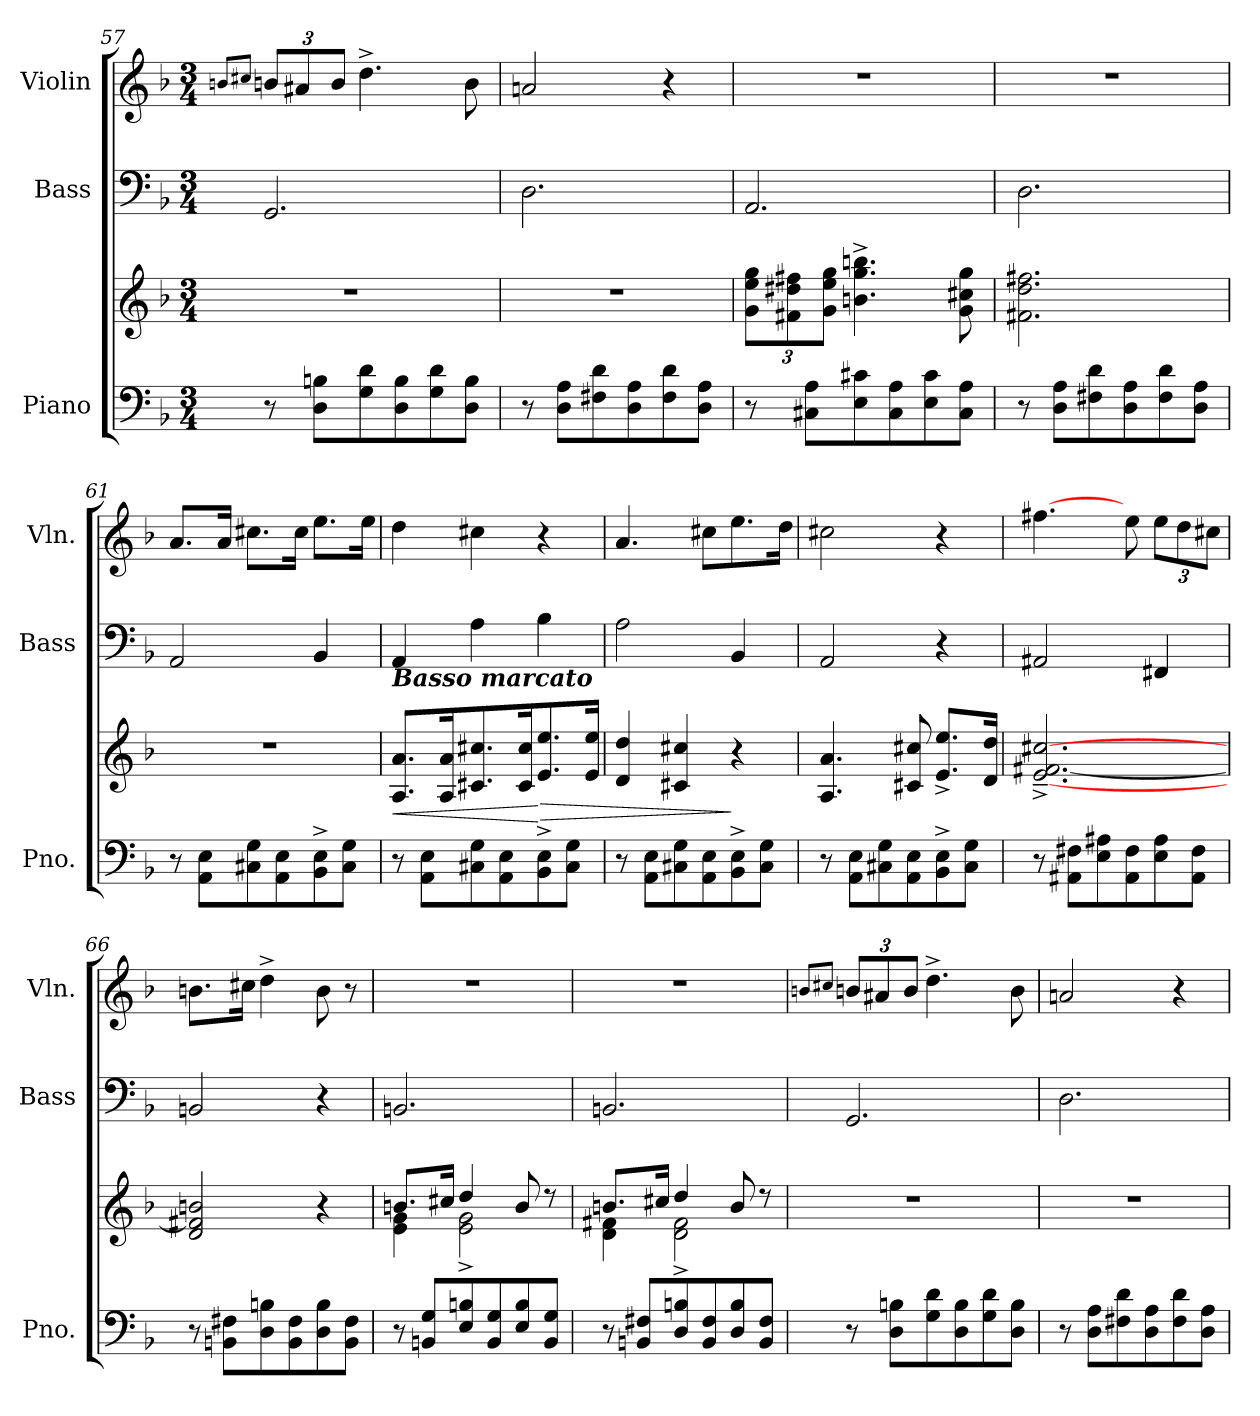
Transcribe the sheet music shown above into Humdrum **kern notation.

**kern	**kern	**dynam	**kern	**kern
*part3	*part3	*part3	*part2	*part1
*staff4	*staff3	*staff3/4	*staff2	*staff1
*I"Piano	*	*	*I"Bass	*I"Violin
*I'Pno.	*	*	*I'Bass	*I'Vln.
*clefF4	*clefG2	*	*clefF4	*clefG2
*	*	*	*ITrd7c12	*
*k[b-]	*k[b-]	*	*k[b-]	*k[b-]
*d:	*d:	*	*d:	*d:
*M3/4	*M3/4	*	*M3/4	*M3/4
=57	=57	=57	=57	=57
.	.	.	.	8qbn/L
.	.	.	.	8qcc#X/J
8r	2.r	.	2.GGG/	12b/L
.	.	.	.	12a#X/
8D\ 8Bn\L	.	.	.	.
.	.	.	.	12b/J
8G\ 8d\	.	.	.	4.dd^>\
8D\ 8B\	.	.	.	.
8G\ 8d\	.	.	.	.
8D\ 8B\J	.	.	.	8b\
=58	=58	=58	=58	=58
8r	2.r	.	2.DD\	2an/
8D\ 8A\L	.	.	.	.
8F#X\ 8d\	.	.	.	.
8D\ 8A\	.	.	.	.
8F#\ 8d\	.	.	.	4r
8D\ 8A\J	.	.	.	.
=59	=59	=59	=59	=59
8r	12g\ 12ee\ 12gg\L	.	2.AAA/	2.r
.	12f#X\ 12dd#X\ 12ff#X\	.	.	.
8C#X\ 8A\L	.	.	.	.
.	12g\ 12ee\ 12gg\J	.	.	.
8E\ 8c#X\	4.bn\^> 4.gg\^> 4.bbn\^>	.	.	.
8C#\ 8A\	.	.	.	.
8E\ 8c#\	.	.	.	.
8C#\ 8A\J	8g\ 8cc#X\ 8gg\	.	.	.
=60	=60	=60	=60	=60
8r	2.f#X\ 2.dd\ 2.ff#X\	.	2.DD\	2.r
8D\ 8A\L	.	.	.	.
8F#X\ 8d\	.	.	.	.
8D\ 8A\	.	.	.	.
8F#\ 8d\	.	.	.	.
8D\ 8A\J	.	.	.	.
!!LO:LB:g=z
=61	=61	=61	=61	=61
8r	2.r	.	2AAA/	8.a/L
8AA\ 8E\L	.	.	.	.
.	.	.	.	16a/Jk
8C#X\ 8G\	.	.	.	8.cc#X\L
8AA\ 8E\	.	.	.	.
.	.	.	.	16cc#\Jk
8BB-\^> 8E\^>	.	.	4BBB-/	8.ee\L
8C#\ 8G\J	.	.	.	.
.	.	.	.	16ee\Jk
=62	=62	=62	=62	=62
!	!	!	!LO:TX:b:Bi:t=Basso marcato	!
!	!	!LO:HP:b	!	!
8r	8.A/ 8.a/L	<	4AAA/	4dd\
8AA\ 8E\L	.	.	.	.
.	16A/ 16a/k	.	.	.
8C#X\ 8G\	8.c#X/ 8.cc#X/	.	4AA\	4cc#X\
8AA\ 8E\	.	.	.	.
.	16c#/ 16cc#/k	.	.	.
!	!	!LO:HP:n=1:b	!	!
8BB-\^> 8E\^>	8.e/ 8.ee/	[ >	4BB-\	4r
8C#\ 8G\J	.	.	.	.
.	16e/ 16ee/Jk	.	.	.
=63	=63	=63	=63	=63
8r	4d/ 4dd/	.	2AA\	4.a/
8AA\ 8E\L	.	.	.	.
8C#X\ 8G\	4c#X/ 4cc#X/	.	.	.
8AA\ 8E\	.	.	.	8cc#X\L
8BB-\^> 8E\^>	4r	]	4BBB-/	8.ee\
8C#\ 8G\J	.	.	.	.
.	.	.	.	16dd\Jk
=64	=64	=64	=64	=64
8r	4.A/ 4.a/	.	2AAA/	2cc#X\
8AA\ 8E\L	.	.	.	.
8C#X\ 8G\	.	.	.	.
8AA\ 8E\	8c#X/ 8cc#X/	.	.	.
8BB-\^> 8E\^>	8.e/^< 8.ee/^<L	.	4r	4r
8C#\ 8G\J	.	.	.	.
.	16d/ 16dd/Jk	.	.	.
=65	=65	=65	=65	=65
8r	[2.e/^<~< [2.f#X/^<~< [2.cc#X/^<~<	.	2AAA#X/	[4.ff#X\
8AA#X\ 8F#X\L	.	.	.	.
8E\ 8A#X\	.	.	.	.
8AA#\ 8F#\	.	.	.	8ee\
8E\ 8A#\	.	.	4FFF#X/	12ee\L
.	.	.	.	12dd\
8AA#\ 8F#\J	.	.	.	.
.	.	.	.	12cc#X\J
=66	=66	=66	=66	=66
8r	2d/ 2f#X/] 2bn/	.	2BBBn/	8.bn\L
8BBn\ 8F#X\L	.	.	.	.
.	.	.	.	16cc#X\Jk
8D\ 8Bn\	.	.	.	4dd^>\
8BB\ 8F#\	.	.	.	.
8D\ 8B\	4r	.	4r	8b\
8BB\ 8F#\J	.	.	.	8r
!!LO:PB:g=z
=67	=67	=67	=67	=67
*	*^	*	*	*
8r	8.bn/L	4e\ 4g\	.	2.BBBn/	2.r
8BBn/ 8G/L	.	.	.	.	.
.	16cc#X/Jk	.	.	.	.
8E/ 8Bn/	4dd/	2e\^> 2g\^>	.	.	.
8BB/ 8G/	.	.	.	.	.
8E/ 8B/	8b/	.	.	.	.
8BB/ 8G/J	8rdd	.	.	.	.
=68	=68	=68	=68	=68	=68
8r	8.bn/L	4d\ 4f#X\	.	2.BBBn/	2.r
8BBn/ 8F#X/L	.	.	.	.	.
.	16cc#X/Jk	.	.	.	.
8D/ 8Bn/	4dd/	2d\^> 2f#\^>	.	.	.
8BB/ 8F#/	.	.	.	.	.
8D/ 8B/	8b/	.	.	.	.
8BB/ 8F#/J	8rdd	.	.	.	.
*	*v	*v	*	*	*
=69	=69	=69	=69	=69
.	.	.	.	8qbn/L
.	.	.	.	8qcc#X/J
8r	2.r	.	2.GGG/	12b/L
.	.	.	.	12a#X/
8D\ 8Bn\L	.	.	.	.
.	.	.	.	12b/J
8G\ 8d\	.	.	.	4.dd^>\
8D\ 8B\	.	.	.	.
8G\ 8d\	.	.	.	.
8D\ 8B\J	.	.	.	8b\
=70	=70	=70	=70	=70
8r	2.r	.	2.DD\	2an/
8D\ 8A\L	.	.	.	.
8F#X\ 8d\	.	.	.	.
8D\ 8A\	.	.	.	.
8F#\ 8d\	.	.	.	4r
8D\ 8A\J	.	.	.	.
=	=	=	=	=
*-	*-	*-	*-	*-
